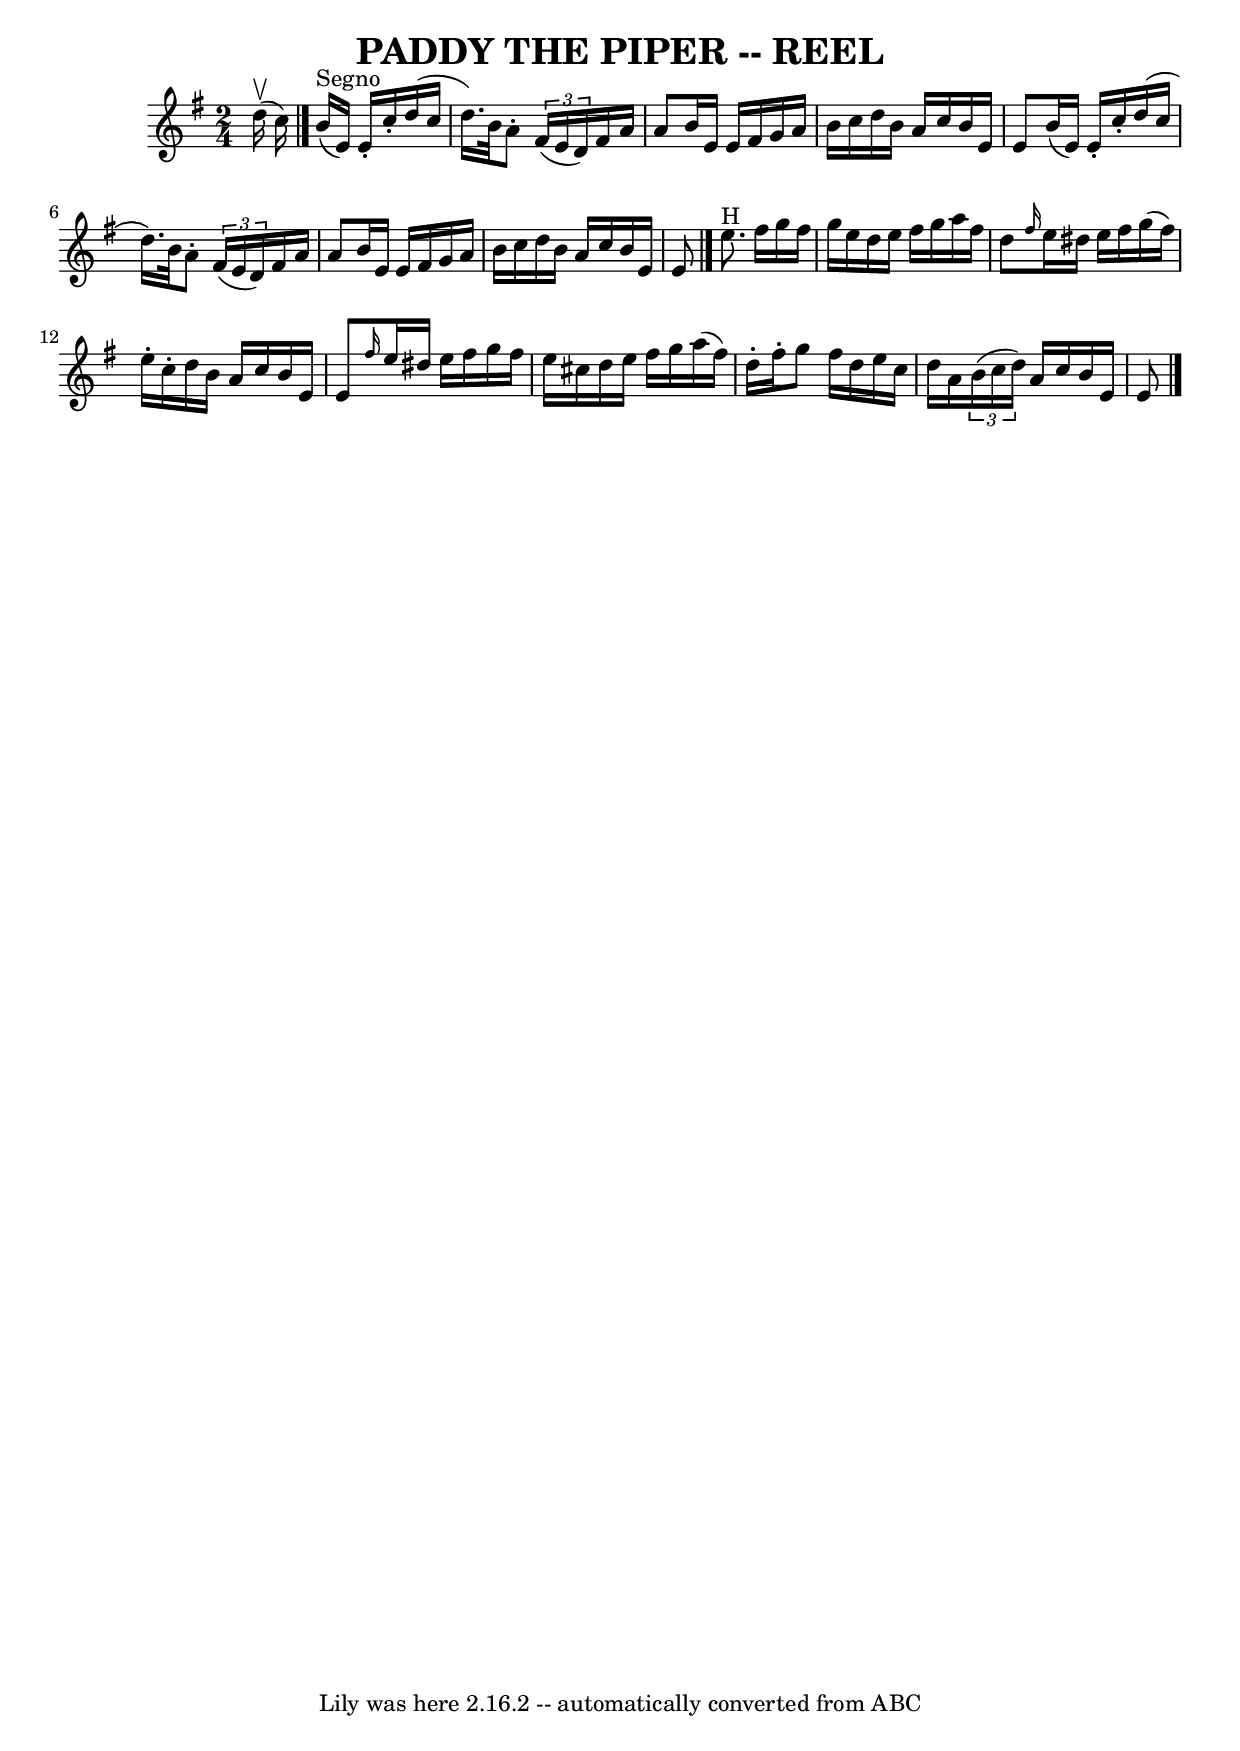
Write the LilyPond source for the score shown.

\version "2.7.40"
\include "Mammoth.ily"
\header {
	%% book = "Ryan's Mammoth Collection of Fiddle Tunes"
	crossRefNumber = "1"
	footnotes = ""
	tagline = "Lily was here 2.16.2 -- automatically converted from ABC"
	title = "PADDY THE PIPER -- REEL"
}
voicedefault =  {


\time 2/4 
\key g \major d''16 (^\upbow c''16)     |
     
\bar "|." b'16^"Segno"(e'16) e'16 -. c''16 -. d''16 (c''16    
d''16.) b'32    |
 a'8 -. \times 2/3 { fis'16 (e'16 d'16  
-) } fis'16 a'16 a'8    |
 b'16 e'16 e'16 fis'16    
g'16 a'16 b'16 c''16    |
 d''16 b'16 a'16 c''16    
b'16 e'16 e'8    |
 b'16 (e'16) e'16 -. c''16 -.   
d''16 (c''16 d''16.) b'32    |
 a'8 -. \times 2/3 { fis'16 
(e'16 d'16) } fis'16 a'16 a'8    |
 b'16 e'16    
e'16 fis'16 g'16 a'16 b'16 c''16    |
 d''16 b'16    
a'16 c''16 b'16 e'16 e'8      \bar "|." e''8.^"H" fis''16    
g''16 fis''16 g''16 e''16    |
 d''16 e''16 fis''16    
g''16 a''16 fis''16 d''8    |
 \grace { fis''16  } e''16    
dis''16 e''16 fis''16 g''16 (fis''16) e''16 -. c''16 -.   
|
 d''16 b'16 a'16 c''16 b'16 e'16 e'8    |
    
 \grace { fis''16  } e''16 dis''16 e''16 fis''16 g''16    
fis''16 e''16 cis''16    |
 d''16 e''16 fis''16 g''16    
a''16 (fis''16) d''16 -. fis''16 -.   |
 g''8 fis''16    
d''16 e''16 c''16 d''16 a'16    |
   \times 2/3 { b'16 (
c''16 d''16) } a'16 c''16 b'16 e'16 e'8      \bar "|."   
}

\score{
    <<

	\context Staff="default"
	{
	    \voicedefault 
	}

    >>
	\layout {
	}
	\midi {}
}
